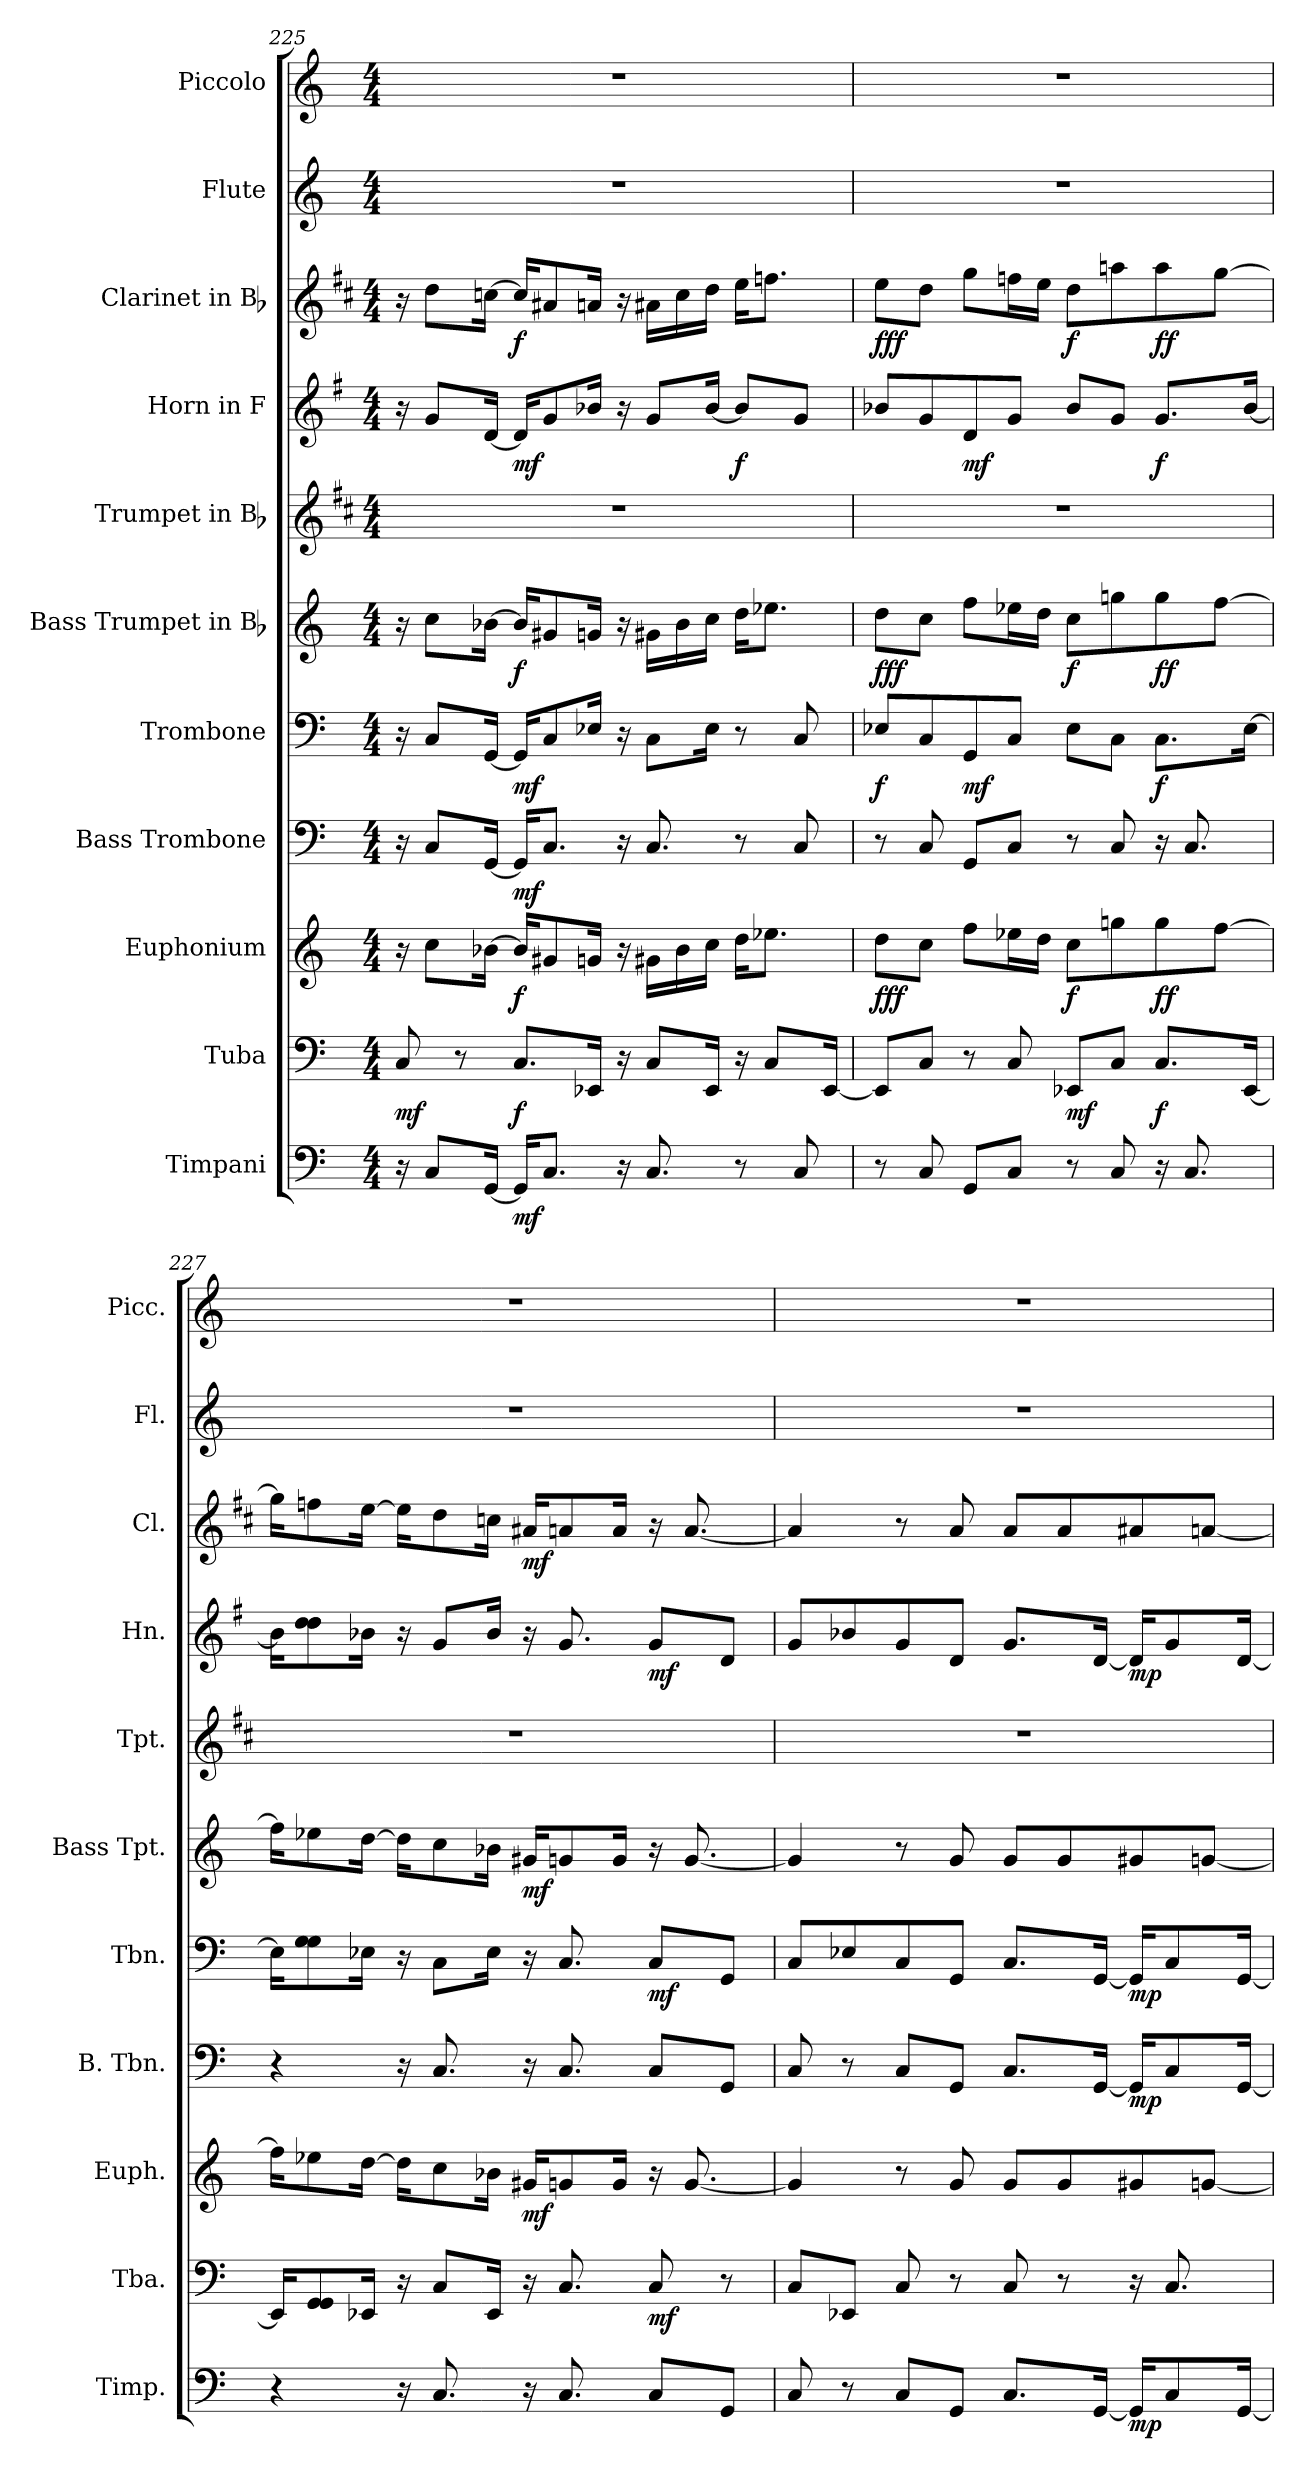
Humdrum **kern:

**kern	**dynam	**kern	**dynam	**kern	**dynam	**kern	**dynam	**kern	**dynam	**kern	**dynam	**kern	**kern	**dynam	**kern	**dynam	**kern	**kern
*part11	*part11	*part10	*part10	*part9	*part9	*part8	*part8	*part7	*part7	*part6	*part6	*part5	*part4	*part4	*part3	*part3	*part2	*part1
*staff11	*staff11	*staff10	*staff10	*staff9	*staff9	*staff8	*staff8	*staff7	*staff7	*staff6	*staff6	*staff5	*staff4	*staff4	*staff3	*staff3	*staff2	*staff1
*I"Timpani	*	*I"Tuba	*	*I"Euphonium	*	*I"Bass Trombone	*	*I"Trombone	*	*I"Bass Trumpet in Bb	*	*I"Trumpet in Bb	*I"Horn in F	*	*I"Clarinet in Bb	*	*I"Flute	*I"Piccolo
*I'Timp.	*	*I'Tba.	*	*I'Euph.	*	*I'B. Tbn.	*	*I'Tbn.	*	*I'Bass Tpt.	*	*I'Tpt.	*I'Hn.	*	*I'Cl.	*	*I'Fl.	*I'Picc.
*clefF4	*	*clefF4	*	*clefG2	*	*clefF4	*	*clefF4	*	*clefG2	*	*clefG2	*clefG2	*	*clefG2	*	*clefG2	*clefG2
*	*	*	*	*ITrd8c14	*	*	*	*	*	*ITrd8c14	*	*ITrd1c2	*ITrd4c7	*	*ITrd1c2	*	*	*ITrd-7c-12
*k[]	*	*k[]	*	*k[]	*	*k[]	*	*k[]	*	*k[]	*	*k[]	*k[]	*	*k[]	*	*k[]	*k[]
*C:	*	*C:	*	*C:	*	*C:	*	*C:	*	*C:	*	*C:	*C:	*	*C:	*	*C:	*C:
*M4/4	*	*M4/4	*	*M4/4	*	*M4/4	*	*M4/4	*	*M4/4	*	*M4/4	*M4/4	*	*M4/4	*	*M4/4	*M4/4
=225	=225	=225	=225	=225	=225	=225	=225	=225	=225	=225	=225	=225	=225	=225	=225	=225	=225	=225
16r	.	8Ci/	mf	16r	.	16r	.	16r	.	16r	.	1r	16r	.	16r	.	1r	1r
8Ci/L	.	.	.	8ci\L	.	8Ci/L	.	8Ci/L	.	8ci\L	.	.	8ci/L	.	8cci\L	.	.	.
.	.	8r	.	.	.	.	.	.	.	.	.	.	.	.	.	.	.	.
[16GGi/Jk	.	.	.	[16B-Xi\Jk	.	[16GGi/Jk	.	[16GGi/Jk	.	[16B-Xi\Jk	.	.	[16Gi/Jk	.	[16b-Xi\Jk	.	.	.
16GGi/KL]	mf	8.Ci/L	f	16B-i/KL]	f	16GGi/KL]	mf	16GGi/KL]	mf	16B-i/KL]	f	.	16Gi/KL]	mf	16b-i/KL]	f	.	.
8.Ci/J	.	.	.	8G#Xi/	.	8.Ci/J	.	8Ci/	.	8G#Xi/	.	.	8ci/	.	8g#Xi/	.	.	.
.	.	16EE-Xi/Jk	.	16Gni/Jk	.	.	.	16E-Xi/Jk	.	16Gni/Jk	.	.	16e-Xi/Jk	.	16gni/Jk	.	.	.
16r	.	16r	.	16r	.	16r	.	16r	.	16r	.	.	16r	.	16r	.	.	.
8.Ci/	.	8Ci/L	.	16G#Xi\LL	.	8.Ci/	.	8Ci\L	.	16G#Xi\LL	.	.	8ci/L	.	16g#Xi\LL	.	.	.
.	.	.	.	16B-i\	.	.	.	.	.	16B-i\	.	.	.	.	16b-i\	.	.	.
.	.	16EE-i/Jk	.	16ci\JJ	.	.	.	16E-i\Jk	.	16ci\JJ	.	.	[16e-i/Jk	.	16cci\JJ	.	.	.
8r	.	16r	.	16di\KL	.	8r	.	8r	.	16di\KL	.	.	8e-i/L]	f	16ddi\KL	.	.	.
.	.	8Ci/L	.	8.e-Xi\J	.	.	.	.	.	8.e-Xi\J	.	.	.	.	8.ee-Xi\J	.	.	.
8Ci/	.	.	.	.	.	8Ci/	.	8Ci/	.	.	.	.	8ci/J	.	.	.	.	.
.	.	[16EE-i/Jk	.	.	.	.	.	.	.	.	.	.	.	.	.	.	.	.
=226	=226	=226	=226	=226	=226	=226	=226	=226	=226	=226	=226	=226	=226	=226	=226	=226	=226	=226
8r	.	8EE-i/L]	.	8di\L	fff	8r	.	8E-Xi/L	f	8di\L	fff	1r	8e-Xi/L	.	8ddi\L	fff	1r	1r
8Ci/	.	8Ci/J	.	8ci\J	.	8Ci/	.	8Ci/	.	8ci\J	.	.	8ci/	.	8cci\J	.	.	.
8GGi/L	.	8r	.	8fi\L	.	8GGi/L	.	8GGi/	mf	8fi\L	.	.	8Gi/	mf	8ffi\L	.	.	.
8Ci/J	.	8Ci/	.	16e-Xi\L	.	8Ci/J	.	8Ci/J	.	16e-Xi\L	.	.	8ci/J	.	16ee-Xi\L	.	.	.
.	.	.	.	16di\JJ	.	.	.	.	.	16di\JJ	.	.	.	.	16ddi\JJ	.	.	.
8r	.	8EE-Xi/L	mf	8ci\L	f	8r	.	8E-i\L	.	8ci\L	f	.	8e-i/L	.	8cci\L	f	.	.
8Ci/	.	8Ci/J	.	8gni\	.	8Ci/	.	8Ci\J	.	8gni\	.	.	8ci/J	.	8ggni\	.	.	.
16r	.	8.Ci/L	f	8gi\	ff	16r	.	8.Ci\L	f	8gi\	ff	.	8.ci/L	f	8ggi\	ff	.	.
8.Ci/	.	.	.	.	.	8.Ci/	.	.	.	.	.	.	.	.	.	.	.	.
.	.	.	.	[8fi\J	.	.	.	.	.	[8fi\J	.	.	.	.	[8ffi\J	.	.	.
.	.	[16EE-i/Jk	.	.	.	.	.	[16E-i\Jk	.	.	.	.	[16e-i/Jk	.	.	.	.	.
!!LO:PB:g=z
=227	=227	=227	=227	=227	=227	=227	=227	=227	=227	=227	=227	=227	=227	=227	=227	=227	=227	=227
4r	.	16EE-i/KL]	.	16fi\KL]	.	4r	.	16E-i\KL]	.	16fi\KL]	.	1r	16e-i\KL]	.	16ffi\KL]	.	1r	1r
.	.	8GGi/ 8GGi	.	8e-Xi\	.	.	.	8Gi\ 8Gi	.	8e-Xi\	.	.	8gi\ 8gi 8gi	.	8ee-Xi\	.	.	.
.	.	16EE-Xi/Jk	.	[16di\Jk	.	.	.	16E-Xi\Jk	.	[16di\Jk	.	.	16e-Xi\Jk	.	[16ddi\Jk	.	.	.
16r	.	16r	.	16di\KL]	.	16r	.	16r	.	16di\KL]	.	.	16r	.	16ddi\KL]	.	.	.
8.Ci/	.	8Ci/L	.	8ci\	.	8.Ci/	.	8Ci\L	.	8ci\	.	.	8ci/L	.	8cci\	.	.	.
.	.	16EE-i/Jk	.	16B-Xi\Jk	.	.	.	16E-i\Jk	.	16B-Xi\Jk	.	.	16e-i/Jk	.	16b-Xi\Jk	.	.	.
16r	.	16r	.	16G#Xi/KL	mf	16r	.	16r	.	16G#Xi/KL	mf	.	16r	.	16g#Xi/KL	mf	.	.
8.Ci/	.	8.Ci/	.	8Gni/	.	8.Ci/	.	8.Ci/	.	8Gni/	.	.	8.ci/	.	8gni/	.	.	.
.	.	.	.	16Gi/Jk	.	.	.	.	.	16Gi/Jk	.	.	.	.	16gi/Jk	.	.	.
8Ci/L	.	8Ci/	mf	16r	.	8Ci/L	.	8Ci/L	mf	16r	.	.	8ci/L	mf	16r	.	.	.
.	.	.	.	[8.Gi/	.	.	.	.	.	[8.Gi/	.	.	.	.	[8.gi/	.	.	.
8GGi/J	.	8r	.	.	.	8GGi/J	.	8GGi/J	.	.	.	.	8Gi/J	.	.	.	.	.
=228	=228	=228	=228	=228	=228	=228	=228	=228	=228	=228	=228	=228	=228	=228	=228	=228	=228	=228
8Ci/	.	8Ci/L	.	4Gi/]	.	8Ci/	.	8Ci/L	.	4Gi/]	.	1r	8ci/L	.	4gi/]	.	1r	1r
8r	.	8EE-Xi/J	.	.	.	8r	.	8E-Xi/	.	.	.	.	8e-Xi/	.	.	.	.	.
8Ci/L	.	8Ci/	.	8r	.	8Ci/L	.	8Ci/	.	8r	.	.	8ci/	.	8r	.	.	.
8GGi/J	.	8r	.	8Gi/	.	8GGi/J	.	8GGi/J	.	8Gi/	.	.	8Gi/J	.	8gi/	.	.	.
8.Ci/L	.	8Ci/	.	8Gi/L	.	8.Ci/L	.	8.Ci/L	.	8Gi/L	.	.	8.ci/L	.	8gi/L	.	.	.
.	.	8r	.	8Gi/	.	.	.	.	.	8Gi/	.	.	.	.	8gi/	.	.	.
[16GGi/Jk	.	.	.	.	.	[16GGi/Jk	.	[16GGi/Jk	.	.	.	.	[16Gi/Jk	.	.	.	.	.
16GGi/KL]	mp	16r	.	8G#Xi/	.	16GGi/KL]	mp	16GGi/KL]	mp	8G#Xi/	.	.	16Gi/KL]	mp	8g#Xi/	.	.	.
8Ci/	.	8.Ci/	.	.	.	8Ci/	.	8Ci/	.	.	.	.	8ci/	.	.	.	.	.
.	.	.	.	[8Gni/J	.	.	.	.	.	[8Gni/J	.	.	.	.	[8gni/J	.	.	.
[16GGi/Jk	.	.	.	.	.	[16GGi/Jk	.	[16GGi/Jk	.	.	.	.	[16Gi/Jk	.	.	.	.	.
=	=	=	=	=	=	=	=	=	=	=	=	=	=	=	=	=	=	=
*-	*-	*-	*-	*-	*-	*-	*-	*-	*-	*-	*-	*-	*-	*-	*-	*-	*-	*-
